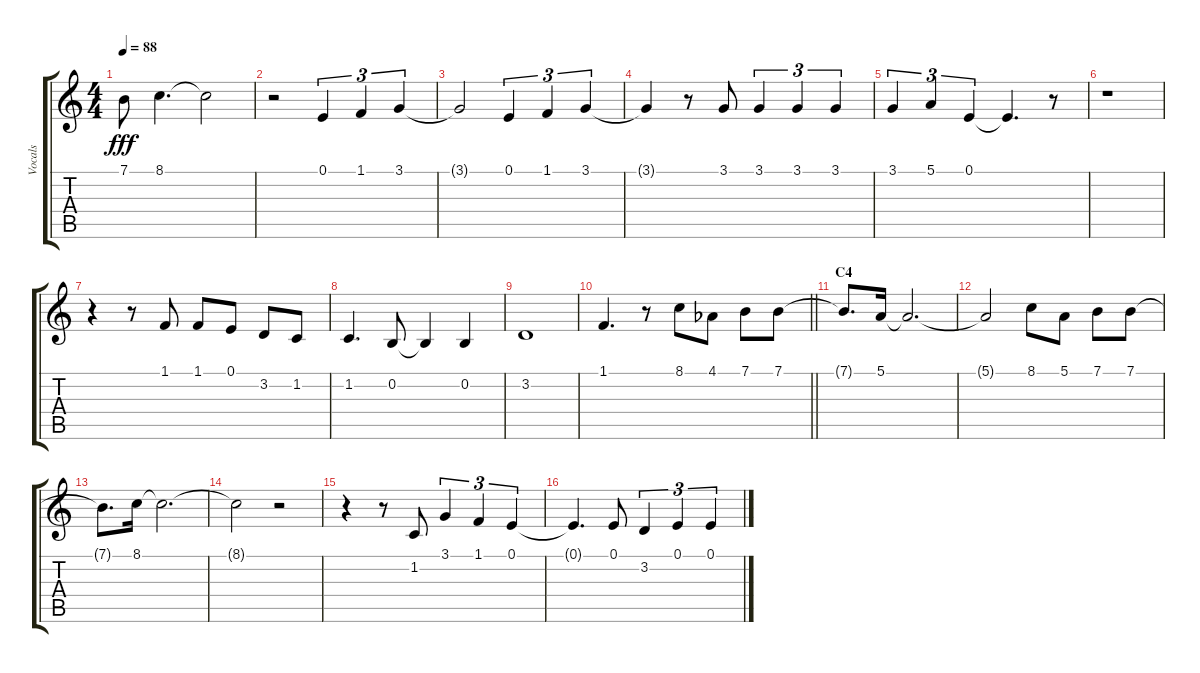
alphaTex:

\track ("Vocals" "Vocals") {instrument voiceoohs}
\staff {score tabs}
\tuning (E4 B3 G3 D3 A2 E2) {hide}
\ts (4 4)
\tempo 88
\clef g2
\ks c
7.1{t}.8{dy fff} 8.1.4{d} 8.1{t}.2 |
r.2 0.1.4{tu (3 2)} 1.1.4{tu (3 2)} 3.1.4{tu (3 2)} |
3.1{t}.2 0.1.4{tu (3 2)} 1.1.4{tu (3 2)} 3.1.4{tu (3 2)} |
3.1{t}.4 r.8 3.1.8 3.1.4{tu (3 2)} 3.1.4{tu (3 2)} 3.1.4{tu (3 2)} |
3.1.4{tu (3 2)} 5.1.4{tu (3 2)} 0.1.4{tu (3 2)} 0.1{t}.4{d} r.8 |
r.1 |
r.4 r.8 1.1.8 1.1.8 0.1.8 3.2.8 1.2.8 |
1.2.4{d} 0.2.8 0.2{t}.4 0.2.4 |
3.2.1 |
\barLineRight lightlight
1.1.4{d} r.8 8.1.8 4.1{acc b}.8 7.1.8 7.1.8 |
\section ("" "C4")
7.1{t}.8{d} 5.1.16 5.1{t}.2{d} |
5.1{t}.2 8.1.8 5.1.8 7.1.8 7.1.8 |
7.1{t}.8{d} 8.1.16 8.1{t}.2{d} |
8.1{t}.2 r.2 |
r.4 r.8 1.2.8 3.1.4{tu (3 2)} 1.1.4{tu (3 2)} 0.1.4{tu (3 2)} |
0.1{t}.4{d} 0.1.8 3.2.4{tu (3 2)} 0.1.4{tu (3 2)} 0.1.4{tu (3 2)}
